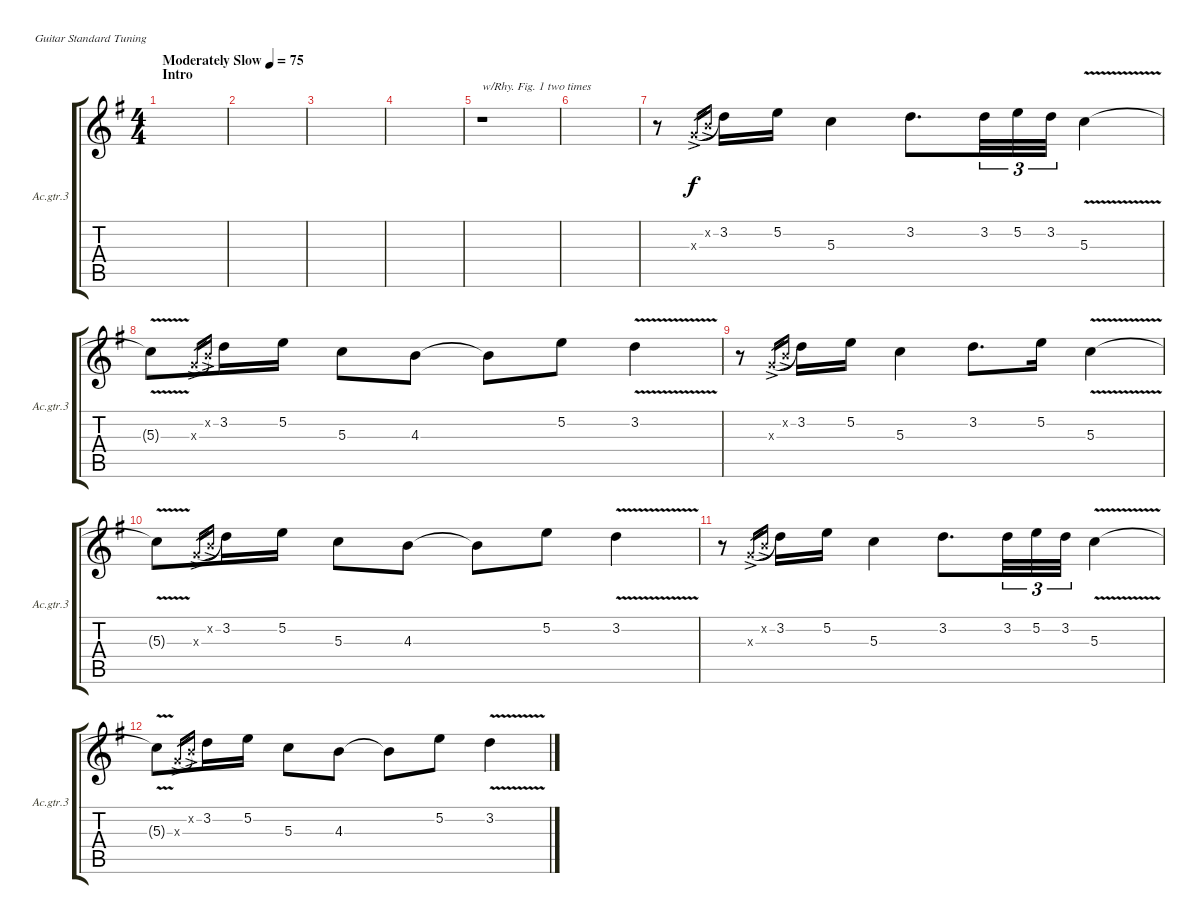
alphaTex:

\defaultSystemsLayout 4
\bracketExtendMode groupsimilarinstruments
\useSystemSignSeparator
\singleTrackTrackNamePolicy allsystems
\multiTrackTrackNamePolicy allsystems
\firstSystemTrackNameOrientation horizontal
\otherSystemsTrackNameOrientation horizontal
\track ("Acous. gtr. 3" "Ac.gtr.3") {instrument acousticguitarsteel}
\staff {score tabs}
\tuning (E4 B3 G3 D3 A2 E2)
\ts (4 4)
\section ("" "Intro")
\tempo (75 "Moderately Slow")
\clef g2
\ks eminor
|
|
|
|
r.1{txt "w/Rhy. Fig. 1 two times"} |
|
r.8 0.3{ac x}.16{gr legatoorigin} 0.2{ac x}.16{gr legatoorigin} 3.2.16 5.2.16 5.3.4 3.2.8{d beam merge} 3.2.32{tu (3 2)} 5.2.32{tu (3 2)} 3.2.32{tu (3 2)} 5.3{v}.4 |
5.3{v t}.8 0.3{ac x}.16{gr legatoorigin} 0.2{ac x}.16{gr} 3.2.16 5.2.16 5.3.8 4.3.8 4.3{t}.8 5.2.8 3.2{v}.4 |
r.8 0.3{ac x}.16{gr legatoorigin} 0.2{ac x}.16{gr legatoorigin} 3.2.16 5.2.16 5.3.4 3.2.8{d} 5.2.16 5.3{v}.4 |
5.3{t}.8 0.3{ac x}.16{gr legatoorigin} 0.2{ac x}.16{gr legatoorigin} 3.2.16 5.2.16 5.3.8 4.3.8 4.3{t}.8 5.2.8 3.2{v}.4 |
r.8 0.3{ac x}.16{gr legatoorigin} 0.2{ac x}.16{gr legatoorigin} 3.2.16 5.2.16 5.3.4 3.2.8{d beam merge} 3.2.32{tu (3 2)} 5.2.32{tu (3 2)} 3.2.32{tu (3 2)} 5.3{v}.4 |
5.3{v t}.8 0.3{ac x}.16{gr legatoorigin} 0.2{ac x}.16{gr} 3.2.16 5.2.16 5.3.8 4.3.8 4.3{t}.8 5.2.8 3.2{v}.4
